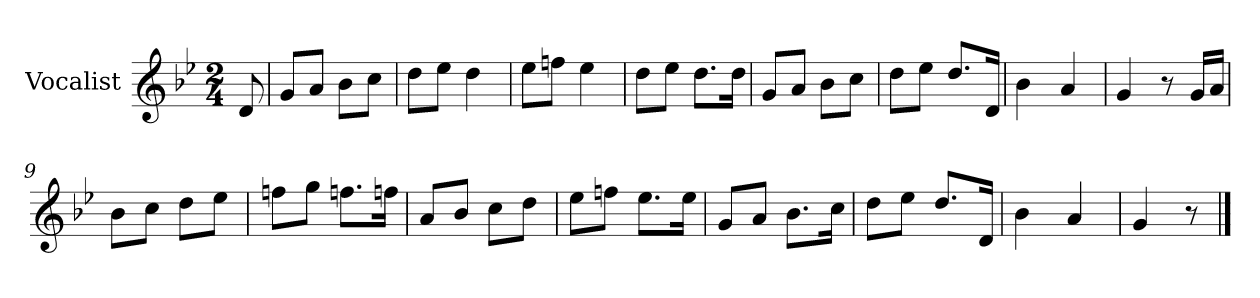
**kern
*part1
*staff1
*I"Vocalist
*k[b-e-]
*g:
*M2/4
=
8d
=1
8gL
8aJ
8b-L
8ccJ
=2
8ddL
8ee-J
4dd
=3
8ee-L
8ffnJ
4ee-
=4
8ddL
8ee-J
8.ddL
16ddJk
=5
8gL
8aJ
8b-L
8ccJ
=6
8ddL
8ee-J
8.ddL
16dJk
=7
4b-
4a
=8
4g
8r
16gLL
16aJJ
=9
8b-L
8ccJ
8ddL
8ee-J
=10
8ffnL
8ggJ
8.ffnL
16ffnJk
=11
8aL
8b-J
8ccL
8ddJ
=12
8ee-L
8ffnJ
8.ee-L
16ee-Jk
=13
8gL
8aJ
8.b-L
16ccJk
=14
8ddL
8ee-J
8.ddL
16dJk
=15
4b-
4a
=16
4g
8r
==
*-
